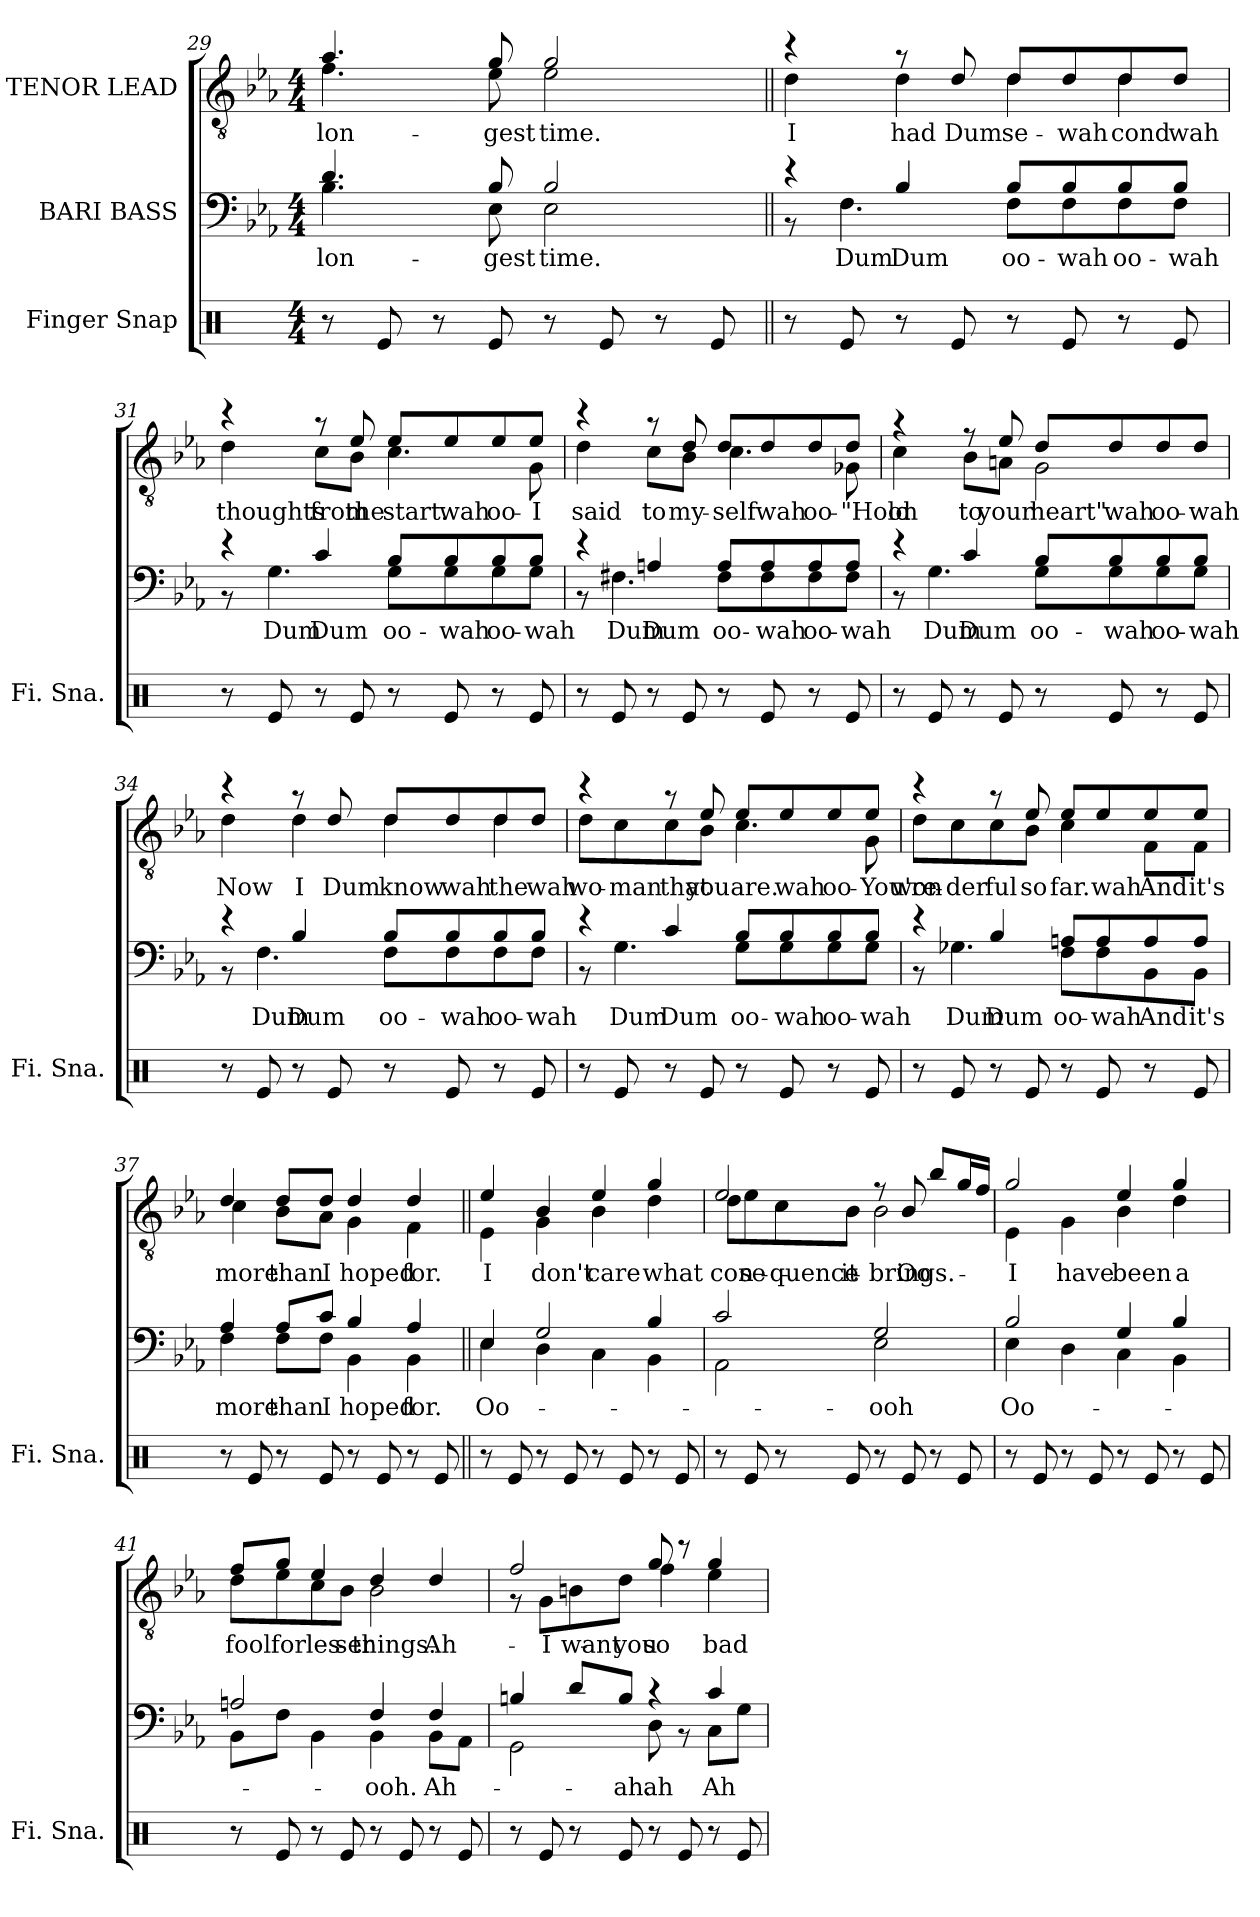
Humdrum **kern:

**kern	**kern	**text	**kern	**text
*part3	*part2	*part2	*part1	*part1
*staff3	*staff2	*staff2	*staff1	*staff1
*I"Finger Snap	*I"BARI BASS	*	*I"TENOR LEAD	*
*I'Fi. Sna.	*	*	*	*
!!LO:PB:g=z
*clefX	*clefF4	*	*clefGv2	*
*k[]	*k[b-e-a-]	*	*k[b-e-a-]	*
*M4/4	*M4/4	*	*M4/4	*
=29	=29	=29	=29	=29
*	*^	*	*^	*
8r	4.d/	4.B-\	lon-	4.a-/	4.f\	lon-
8Re/	.	.	.	.	.	.
8r	.	.	.	.	.	.
8Re/	8B-/	8E-\	-gest	8g/	8e-\	-gest
8r	2B-/	2E-\	time.	2g/	2e-\	time.
8Re/	.	.	.	.	.	.
8r	.	.	.	.	.	.
8Re/	.	.	.	.	.	.
=30||	=30||	=30||	=30||	=30||	=30||	=30||
8r	4r	8r	.	4r	4d\	I
8Re/	.	4.F\	Dum	.	.	.
8r	4B-/	.	Dum	8r	4d\	had
8Re/	.	.	.	8d/	.	Dum
8r	8B-/L	8F\L	oo-	8d/L	4d\	se-
8Re/	8B-/	8F\	-wah	8d/	.	-wah
8r	8B-/	8F\	oo-	8d/	4d\	-cond
8Re/	8B-/J	8F\J	-wah	8d/J	.	-wah
!!LO:LB:g=z	!!
=31	=31	=31	=31	=31	=31	=31
8r	4r	8r	.	4r	4d\	thoughts
8Re/	.	4.G\	Dum	.	.	.
8r	4c/	.	Dum	8r	8c\L	from
8Re/	.	.	.	8e-/	8B-\J	the
8r	8B-/L	8G\L	oo-	8e-/L	4.c\	start.
8Re/	8B-/	8G\	-wah	8e-/	.	-wah
8r	8B-/	8G\	oo-	8e-/	.	oo-
8Re/	8B-/J	8G\J	-wah	8e-/J	8G\	I
=32	=32	=32	=32	=32	=32	=32
8r	4r	8r	.	4r	4d\	said
8Re/	.	4.F#X\	Dum	.	.	.
8r	4An/	.	Dum	8r	8c\L	to
8Re/	.	.	.	8d/	8B-\J	my-
8r	8A/L	8F#\L	oo-	8d/L	4.c\	-self
8Re/	8A/	8F#\	-wah	8d/	.	-wah
8r	8A/	8F#\	oo-	8d/	.	oo-
8Re/	8A/J	8F#\J	-wah	8d/J	8G-X\	"Hold
!!LO:LB:g=z	!!
=33	=33	=33	=33	=33	=33	=33
8r	4r	8r	.	4r	4c\	on
8Re/	.	4.G\	Dum	.	.	.
8r	4c/	.	Dum	8r	8B-\L	to
8Re/	.	.	.	8e-/	8An\J	your
8r	8B-/L	8G\L	oo-	8d/L	2G\	heart".
8Re/	8B-/	8G\	-wah	8d/	.	-wah
8r	8B-/	8G\	oo-	8d/	.	oo-
8Re/	8B-/J	8G\J	-wah	8d/J	.	-wah
=34	=34	=34	=34	=34	=34	=34
8r	4r	8r	.	4r	4d\	Now
8Re/	.	4.F\	Dum	.	.	.
8r	4B-/	.	Dum	8r	4d\	I
8Re/	.	.	.	8d/	.	Dum
8r	8B-/L	8F\L	oo-	8d/L	4d\	know
8Re/	8B-/	8F\	-wah	8d/	.	-wah
8r	8B-/	8F\	oo-	8d/	4d\	the
8Re/	8B-/J	8F\J	-wah	8d/J	.	-wah
!!LO:PB:g=z	!!
=35	=35	=35	=35	=35	=35	=35
8r	4r	8r	.	4r	8d\L	wo-
8Re/	.	4.G\	Dum	.	8c\	-man
8r	4c/	.	Dum	8r	8c\	that
8Re/	.	.	.	8e-/	8B-\J	you
8r	8B-/L	8G\L	oo-	8e-/L	4.c\	are.
8Re/	8B-/	8G\	-wah	8e-/	.	-wah
8r	8B-/	8G\	oo-	8e-/	.	oo-
8Re/	8B-/J	8G\J	-wah	8e-/J	8G\	You're
=36	=36	=36	=36	=36	=36	=36
8r	4r	8r	.	4r	8d\L	won-
8Re/	.	4.G-X\	Dum	.	8c\	-der
8r	4B-/	.	Dum	8r	8c\	ful
8Re/	.	.	.	8e-/	8B-\J	so
8r	8An/L	8F\L	oo-	8e-/L	4c\	far.
8Re/	8A/	8F\	-wah	8e-/	.	-wah
8r	8A/	8BB-\	And	8e-/	8F\L	And
8Re/	8A/J	8BB-\J	it's	8e-/J	8F\J	it's
!!LO:LB:g=z	!!
=37	=37	=37	=37	=37	=37	=37
8r	4A-/	4F\	more	4d/	4c\	more
8Re/	.	.	.	.	.	.
8r	8A-/L	8F\L	than	8d/L	8B-\L	than
8Re/	8c/J	8F\J	I	8d/J	8A-\J	I
8r	4B-/	4BB-\	hoped	4d/	4G\	hoped
8Re/	.	.	.	.	.	.
8r	4A-/	4BB-\	for.	4d/	4F\	for.
8Re/	.	.	.	.	.	.
=38||	=38||	=38||	=38||	=38||	=38||	=38||
8r	4E-/	4E-\	Oo-	4e-/	4E-\	I
8Re/	.	.	.	.	.	.
8r	2G/	4D\	.	4B-/	4G\	don't
8Re/	.	.	.	.	.	.
8r	.	4C\	.	4e-/	4B-\	care
8Re/	.	.	.	.	.	.
8r	4B-/	4BB-\	.	4g/	4d\	what
8Re/	.	.	.	.	.	.
=39	=39	=39	=39	=39	=39	=39
8r	2c/	2AA-\	.	2e-/	8d\L	con-
8Re/	.	.	.	.	8e-\	-se-
8r	.	.	.	.	8c\	-quence
8Re/	.	.	.	.	8B-\J	it
8r	2G/	2E-\	-ooh	8r	2B-\	brings.
8Re/	.	.	.	8B-/	.	Oo-
8r	.	.	.	8b-/L	.	.
8Re/	.	.	.	16g/L	.	.
.	.	.	.	16f/JJ	.	.
!!LO:LB:g=z	!!
=40	=40	=40	=40	=40	=40	=40
8r	2B-/	4E-\	Oo-	2g/	4E-\	I
8Re/	.	.	.	.	.	.
8r	.	4D\	.	.	4G\	have
8Re/	.	.	.	.	.	.
8r	4G/	4C\	.	4e-/	4B-\	been
8Re/	.	.	.	.	.	.
8r	4B-/	4BB-\	.	4g/	4d\	a
8Re/	.	.	.	.	.	.
=41	=41	=41	=41	=41	=41	=41
8r	2An/	8BB-\L	.	8f/L	8d\L	fool
8Re/	.	8F\J	.	8g/J	8e-\	for
8r	.	4BB-\	.	4e-/	8c\	les-
8Re/	.	.	.	.	8B-\J	-ser
8r	4F/	4BB-\	-ooh.	4d/	2B-\	things.
8Re/	.	.	.	.	.	.
8r	4F/	8BB-\L	Ah-	4d/	.	Ah-
8Re/	.	8AA-\J	.	.	.	.
=42	=42	=42	=42	=42	=42	=42
8r	4Bn/	2GG\	.	2f/	8r	.
8Re/	.	.	.	.	8G\L	I
8r	8d/L	.	.	.	8Bn\	want
8Re/	8B/J	.	-ah.	.	8d\J	you
8r	4r	8D\	-ah	8g/	4f\	so
8Re/	.	8r	.	8r	.	.
8r	4c/	8C\L	Ah-	4g/	4e-\	bad
8Re/	.	8G\J	.	.	.	.
*	*v	*v	*	*	*	*
*	*	*	*v	*v	*
=	=	=	=	=
*-	*-	*-	*-	*-
